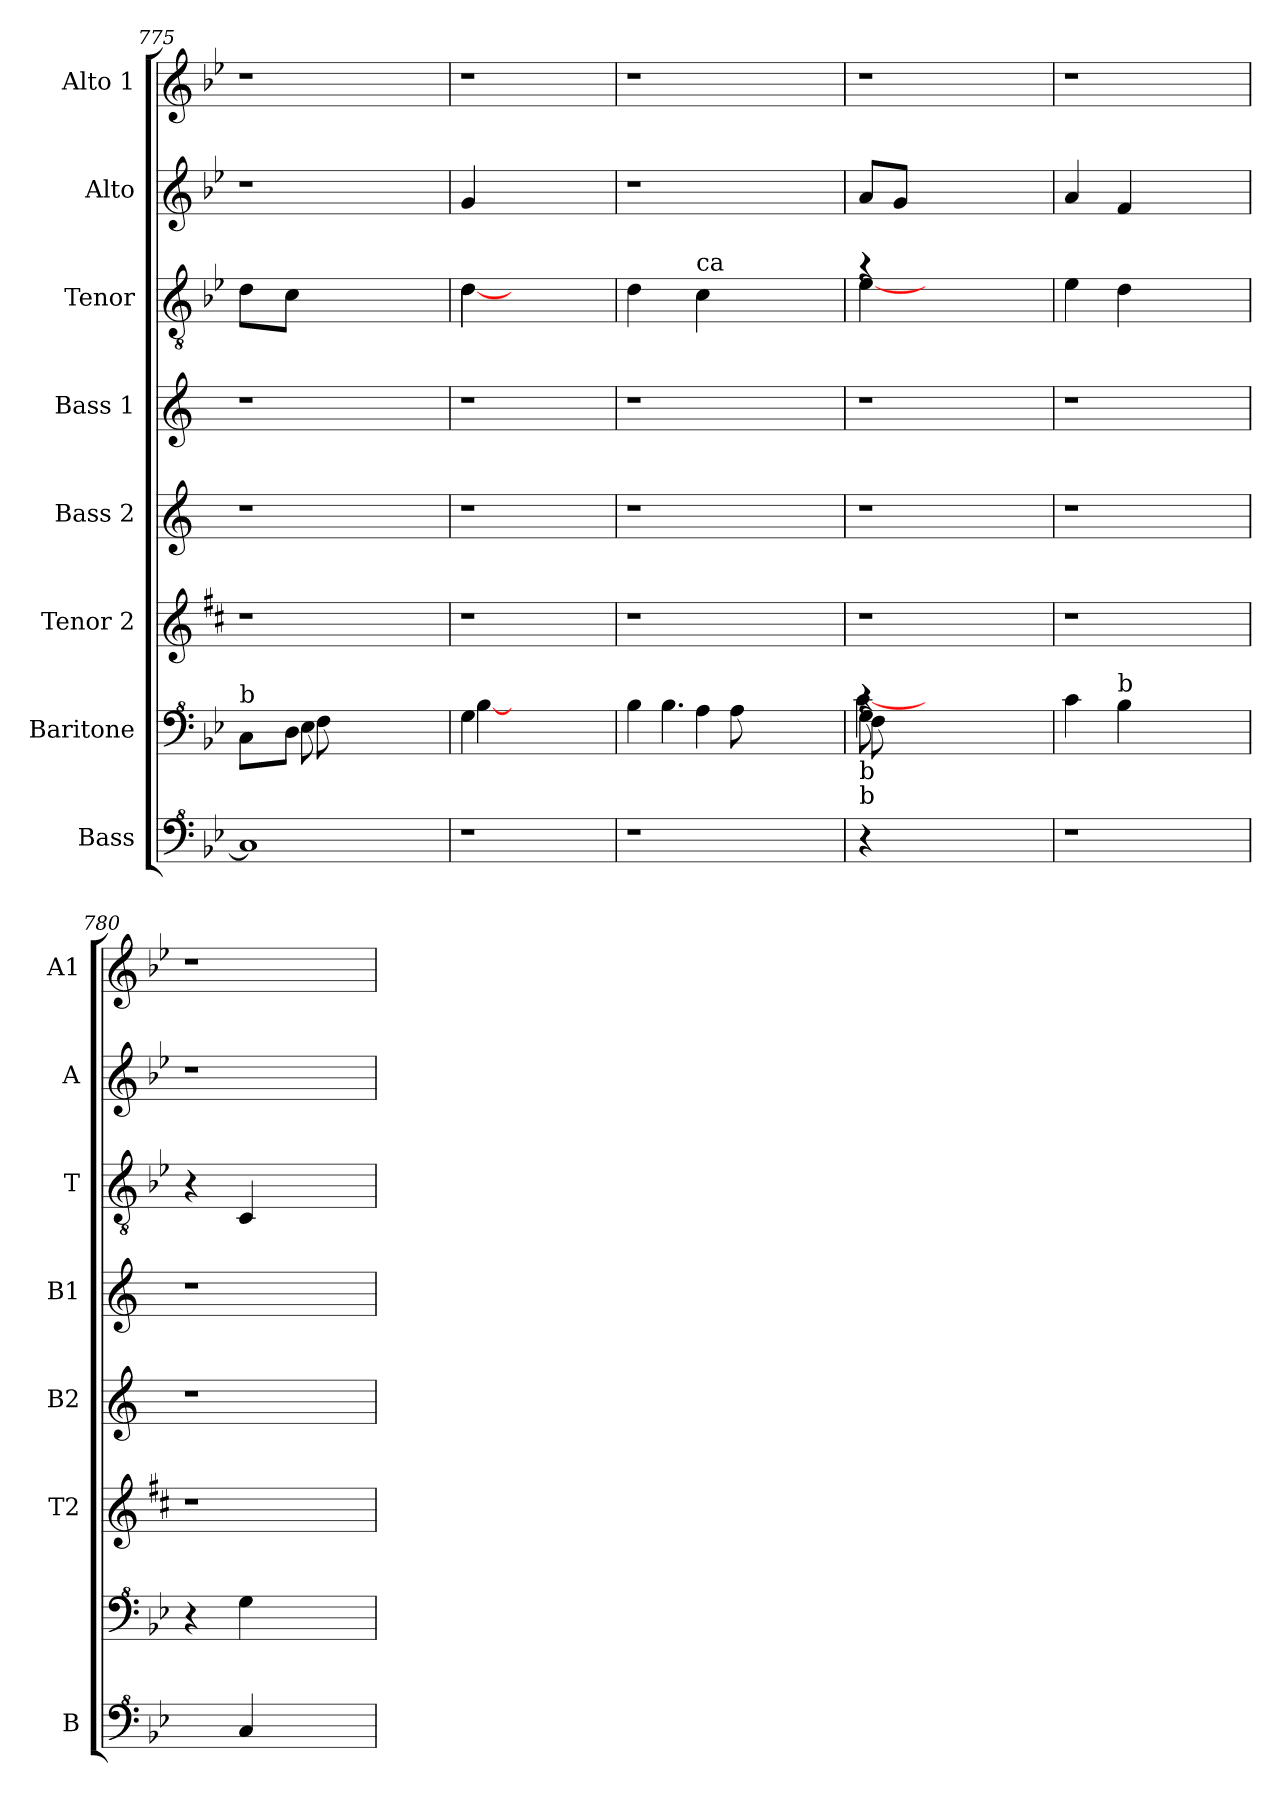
**kern	**kern	**kern	**kern	**kern	**kern	**kern	**kern
*part8	*part7	*part6	*part5	*part4	*part3	*part2	*part1
*staff8	*staff7	*staff6	*staff5	*staff4	*staff3	*staff2	*staff1
*I"Bass	*I"Baritone	*I"Tenor 2	*I"Bass 2	*I"Bass 1	*I"Tenor	*I"Alto	*I"Alto 1
*I'B	*	*I'T2	*I'B2	*I'B1	*I'T	*I'A	*I'A1
*clefF^4	*clefF^4	*clefG2	*clefG2	*clefG2	*clefGv2	*clefG2	*clefG2
*	*	*ITrd1c2	*	*	*ITrd1c2	*ITrd1c2	*ITrd1c2
*k[b-e-]	*k[b-e-]	*k[]	*k[]	*k[]	*k[b-e-a-d-]	*k[b-e-a-d-]	*k[b-e-a-d-]
*B-:	*B-:	*C:	*C:	*C:	*A-:	*A-:	*A-:
=775	=775	=775	=775	=775	=775	=775	=775
*	*^	*	*	*	*	*	*
*	*	*^	*	*	*	*	*	*
*	*	*	*^	*	*	*	*	*	*
!	!LO:TX:a:t=b	!	!	!	!	!	!	!	!	!
1c]	16ryy	8c\L	8ryy	8ryy	1r	1r	1r	8c\L	1r	1r
.	2.ryy	.	.	.	.	.	.	.	.	.
.	.	8d\J	8e-\	8f\	.	.	.	8B-\J	.	.
.	.	2.ryy	2.ryy	2.ryy	.	.	.	2.ryy	.	.
.	8.ryy	.	.	.	.	.	.	.	.	.
*	*	*v	*v	*v	*	*	*	*	*	*
=776	=776	=776	=776	=776	=776	=776	=776	=776
*	*	*	*	*	*	*^	*	*
1r	4g\	[>4b-\	1r	1r	1r	4c\	[>4c\	4f/	1r
.	2.ryy	2.ryy	.	.	.	2.ryy	2.ryy	2.ryy	.
=777	=777	=777	=777	=777	=777	=777	=777	=777	=777
*	*	*^	*	*	*	*	*	*	*
!	!	!	!	!	!	!	!LO:TX:a:t=pec	!	!	!
*	*	*	*	*	*	*	*v	*v	*	*
1r	4b-\	8ryy	4.ryy	1r	1r	1r	4c\	1r	1r
.	.	4.b-\	.	.	.	.	.	.	.
!	!	!	!	!	!	!	!LO:TX:a:t=ca	!	!
.	4a\	.	.	.	.	.	4B-\	.	.
.	.	.	8a\	.	.	.	.	.	.
.	2ryy	2ryy	2ryy	.	.	.	2ryy	.	.
!!LO:PB:g=z
=778	=778	=778	=778	=778	=778	=778	=778	=778	=778
*	*	*	*^	*	*	*	*^	*	*
!	!LO:TX:b:t=b	!	!	!	!	!	!	!	!	!	!
!	!LO:TX:b:t=b	!	!	!	!	!	!	!	!	!	!
4r	4rcc	8g\	8f\	[>4cc\	1r	1r	1r	4ra	[>4d-\	8g/L	1r
.	.	2.ryy	2.ryy	.	.	.	.	.	.	8f/J	.
2.ryy	2.ryy	.	.	2.ryy	.	.	.	2.ryy	2.ryy	2.ryy	.
.	.	8ryy	8ryy	.	.	.	.	.	.	.	.
*	*v	*v	*v	*v	*	*	*	*v	*v	*	*
=779	=779	=779	=779	=779	=779	=779	=779
1r	4cc\	1r	1r	1r	4d-\	4g/	1r
!	!LO:TX:a:t=b	!	!	!	!	!	!
.	4b-\	.	.	.	4c\	4e-/	.
.	2ryy	.	.	.	2ryy	2ryy	.
=780	=780	=780	=780	=780	=780	=780	=780
4ryy	4r	1r	1r	1r	4r	1r	1r
4c/	4g\	.	.	.	4BB-/	.	.
2ryy	2ryy	.	.	.	2ryy	.	.
=	=	=	=	=	=	=	=
*-	*-	*-	*-	*-	*-	*-	*-
